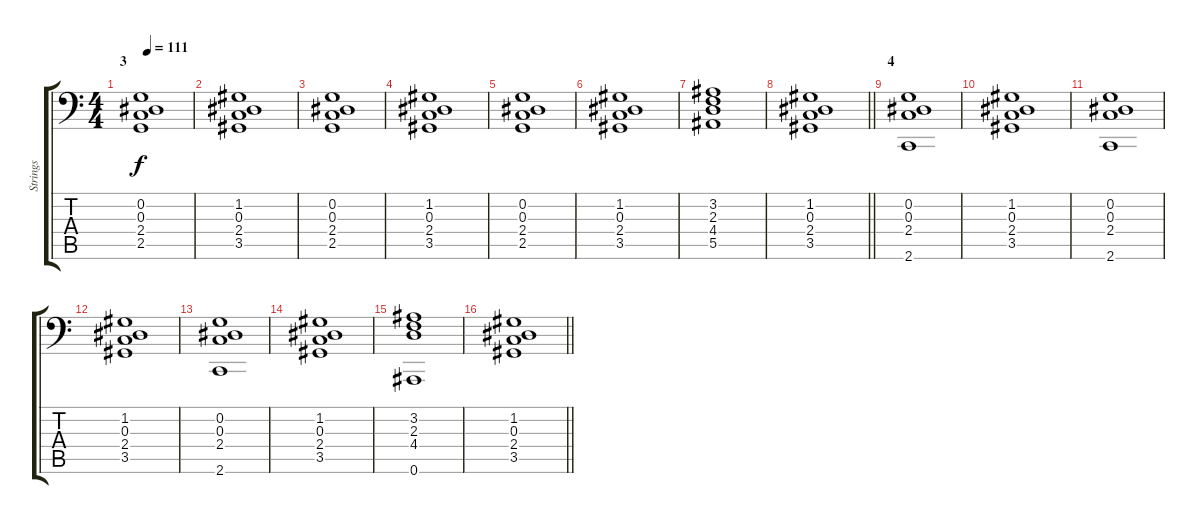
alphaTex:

\track ("Strings" "Strings") {instrument stringensemble1}
\staff {score tabs}
\tuning (C4 G3 Eb3 Bb2 F2 Bb1) {hide}
\ts (4 4)
\section ("" "3")
\tempo 111
\clef f4
\ks c
(0.2 0.3 2.4 2.5).1{dy f} |
(1.2 0.3 2.4 3.5).1 |
(0.2 0.3 2.4 2.5).1 |
(1.2 0.3 2.4 3.5).1 |
(0.2 0.3 2.4 2.5).1 |
(1.2 0.3 2.4 3.5).1 |
(3.2 2.3 4.4 5.5).1 |
\barLineRight lightlight
(1.2 0.3 2.4 3.5).1 |
\section ("" "4")
(0.2 0.3 2.4 2.6).1 |
(1.2 0.3 2.4 3.5).1 |
(0.2 0.3 2.4 2.6).1 |
(1.2 0.3 2.4 3.5).1 |
(0.2 0.3 2.4 2.6).1 |
(1.2 0.3 2.4 3.5).1 |
(3.2 2.3 4.4 0.6).1 |
\barLineRight lightlight
(1.2 0.3 2.4 3.5).1
